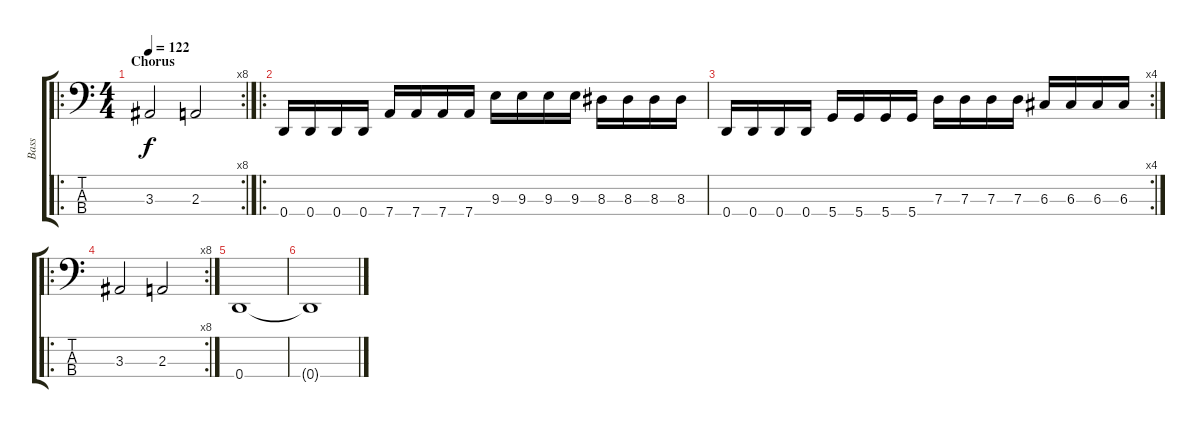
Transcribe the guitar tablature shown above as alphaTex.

\track ("Bass" "Bass") {instrument electricbasspick}
\staff {score tabs}
\tuning (F2 C2 G1 D1) {hide}
\ro
\rc 8
\ts (4 4)
\section ("" "Chorus")
\tempo 122
\clef f4
\ks c
3.3.2{dy f} 2.3.2 |
\ro
0.4.16 0.4.16 0.4.16 0.4.16 7.4.16 7.4.16 7.4.16 7.4.16 9.3.16 9.3.16 9.3.16 9.3.16 8.3.16 8.3.16 8.3.16 8.3.16 |
\rc 4
0.4.16 0.4.16 0.4.16 0.4.16 5.4.16 5.4.16 5.4.16 5.4.16 7.3.16 7.3.16 7.3.16 7.3.16 6.3.16 6.3.16 6.3.16 6.3.16 |
\ro
\rc 8
3.3.2 2.3.2 |
0.4.1 |
0.4{t}.1
